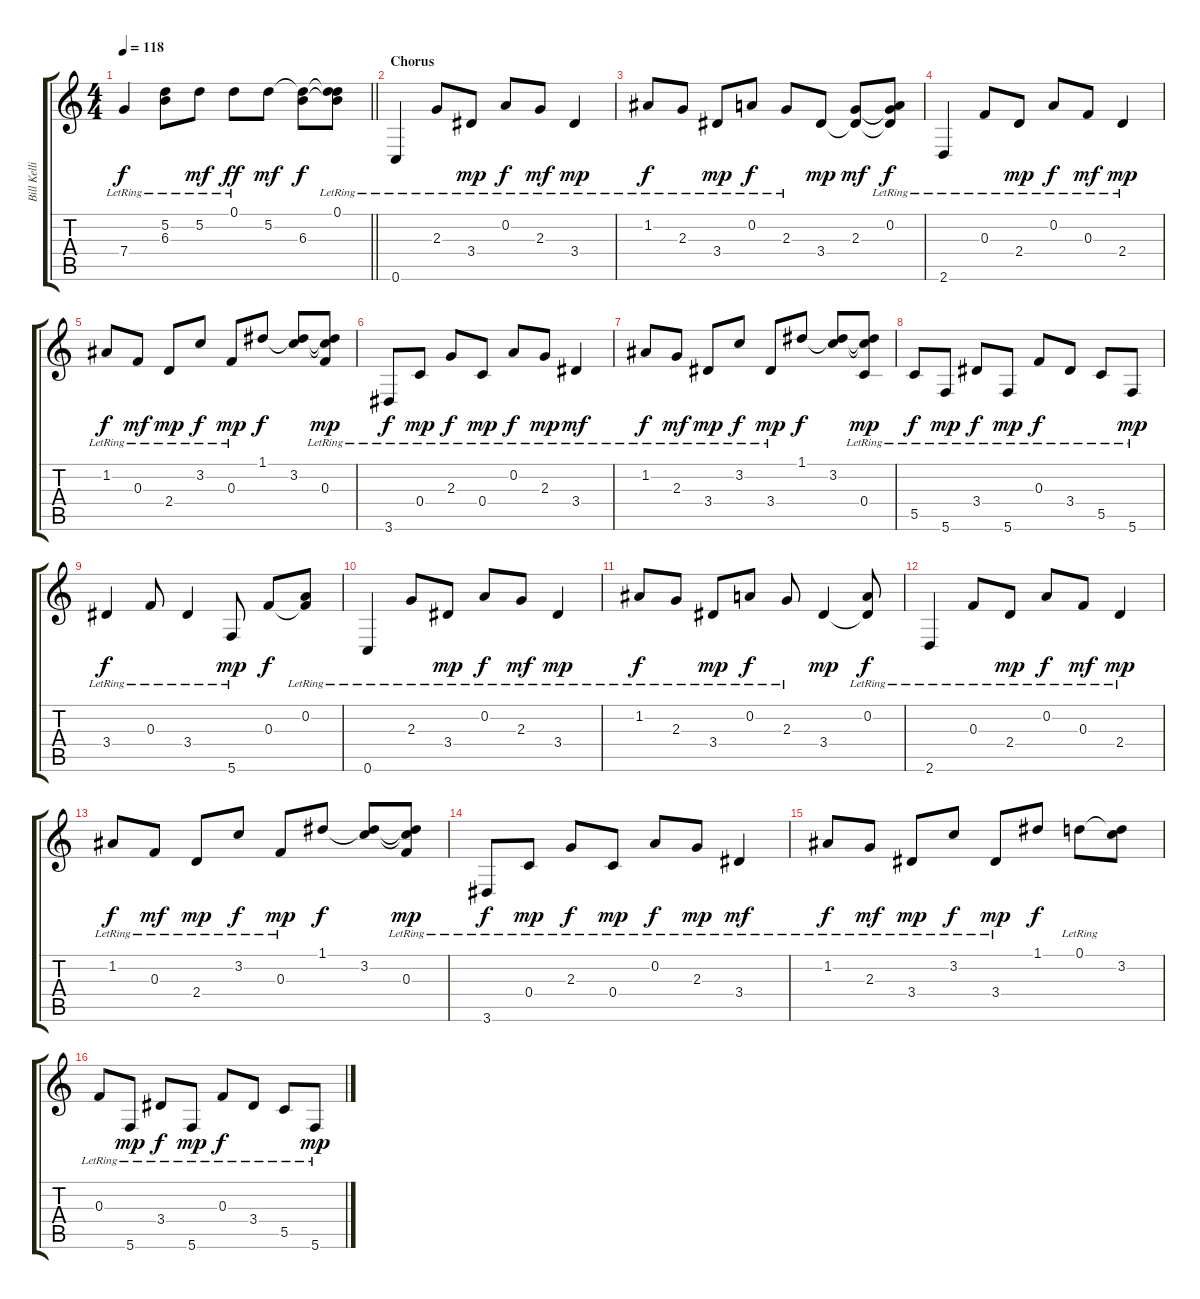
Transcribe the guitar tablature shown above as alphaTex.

\track ("Bill Kelliher - Guitar" "Bill Kelli") {instrument electricguitarclean}
\staff {score tabs}
\tuning (D4 A3 F3 C3 G2 C2) {hide}
\ts (4 4)
\tempo 118
\clef g2
\barLineRight lightlight
\ks c
7.4{lr}.4{dy f} (5.2{lr} 6.3{lr}).8 5.2{lr}.8{dy mf} 0.1{lr}.8{dy ff} 5.2.8{dy mf} (5.2{t} 6.3).8{dy f} (0.1{lr} 5.2{t} 6.3{t}).8 |
\section ("" "Chorus")
0.6{lr}.4 2.3{lr}.8 3.4{lr}.8{dy mp} 0.2{lr}.8{dy f} 2.3{lr}.8{dy mf} 3.4{lr}.4{dy mp} |
1.2{lr}.8{dy f} 2.3{lr}.8 3.4{lr}.8{dy mp} 0.2{lr}.8{dy f} 2.3{lr}.8 3.4.8{dy mp} (2.3 3.4{t}).8{dy mf} (0.2{lr} 2.3{t} 3.4{t}).8{dy f} |
2.6{lr}.4 0.3{lr}.8 2.4{lr}.8{dy mp} 0.2{lr}.8{dy f} 0.3{lr}.8{dy mf} 2.4{lr}.4{dy mp} |
1.2{lr}.8{dy f} 0.3{lr}.8{dy mf} 2.4{lr}.8{dy mp} 3.2{lr}.8{dy f} 0.3{lr}.8{dy mp} 1.1.8{dy f} (1.1{t} 3.2).8 (1.1{t} 3.2{t} 0.3{lr}).8{dy mp} |
3.6{lr}.8{dy f} 0.4{lr}.8{dy mp} 2.3{lr}.8{dy f} 0.4{lr}.8{dy mp} 0.2{lr}.8{dy f} 2.3{lr}.8{dy mp} 3.4{lr}.4{dy mf} |
1.2{lr}.8{dy f} 2.3{lr}.8{dy mf} 3.4{lr}.8{dy mp} 3.2{lr}.8{dy f} 3.4{lr}.8{dy mp} 1.1.8{dy f} (1.1{t} 3.2).8 (1.1{t} 3.2{t} 0.4{lr}).8{dy mp} |
5.5{lr}.8{dy f} 5.6{lr}.8{dy mp} 3.4{lr}.8{dy f} 5.6{lr}.8{dy mp} 0.3{lr}.8{dy f} 3.4{lr}.8 5.5{lr}.8 5.6{lr}.8{dy mp} |
3.4{lr}.4{dy f} 0.3{lr}.8 3.4{lr}.4 5.6{lr}.8{dy mp} 0.3.8{dy f} (0.2{lr} 0.3{t}).8 |
0.6{lr}.4 2.3{lr}.8 3.4{lr}.8{dy mp} 0.2{lr}.8{dy f} 2.3{lr}.8{dy mf} 3.4{lr}.4{dy mp} |
1.2{lr}.8{dy f} 2.3{lr}.8 3.4{lr}.8{dy mp} 0.2{lr}.8{dy f} 2.3{lr}.8 3.4.4{dy mp} (0.2{lr} 3.4{t}).8{dy f} |
2.6{lr}.4 0.3{lr}.8 2.4{lr}.8{dy mp} 0.2{lr}.8{dy f} 0.3{lr}.8{dy mf} 2.4{lr}.4{dy mp} |
1.2{lr}.8{dy f} 0.3{lr}.8{dy mf} 2.4{lr}.8{dy mp} 3.2{lr}.8{dy f} 0.3{lr}.8{dy mp} 1.1.8{dy f} (1.1{t} 3.2).8 (1.1{t} 3.2{t} 0.3{lr}).8{dy mp} |
3.6{lr}.8{dy f} 0.4{lr}.8{dy mp} 2.3{lr}.8{dy f} 0.4{lr}.8{dy mp} 0.2{lr}.8{dy f} 2.3{lr}.8{dy mp} 3.4{lr}.4{dy mf} |
1.2{lr}.8{dy f} 2.3{lr}.8{dy mf} 3.4{lr}.8{dy mp} 3.2{lr}.8{dy f} 3.4{lr}.8{dy mp} 1.1.8{dy f} 0.1{lr}.8 (0.1{t} 3.2).8 |
0.3{lr}.8 5.6{lr}.8{dy mp} 3.4{lr}.8{dy f} 5.6{lr}.8{dy mp} 0.3{lr}.8{dy f} 3.4{lr}.8 5.5{lr}.8 5.6{lr}.8{dy mp}
